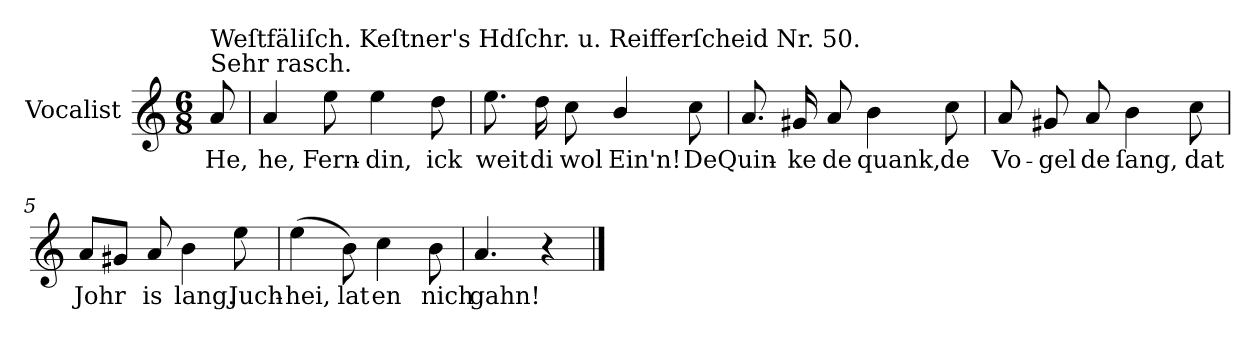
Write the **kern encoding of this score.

**kern	**text
*part1	*part1
*staff1	*staff1
*I"Vocalist	*
*k[]	*
*a:	*
*M6/8	*
=	=
!LO:TX:a:t=Sehr rasch.	!
!LO:TX:a:t=Weſtfäliſch. Keſtner's Hdſchr. u. Reifferſcheid Nr. 50.	!
8a	He,
=1	=1
4a	he,
8ee	Fern-
4ee	-din,
8dd	ick
=2	=2
8.ee	weit
16dd	di
8cc	wol
4b/	Ein'n!
8cc	DeQuin-
=3	=3
8.a	.
16g#X	-ke
8a	de
4b	quank,
8cc	de
=4	=4
8a	Vo-
8g#X	-gel
8a	de
4b	ſang,
8cc	dat
=5	=5
8aL	Johr
8g#XJ	.
8a	is
4b	lang.
8ee	Juch-
=6	=6
(4ee	-hei,
8b)	lat
4cc	en
8b	nich
=7	=7
4.a	gahn!
4r	.
==	==
*-	*-
